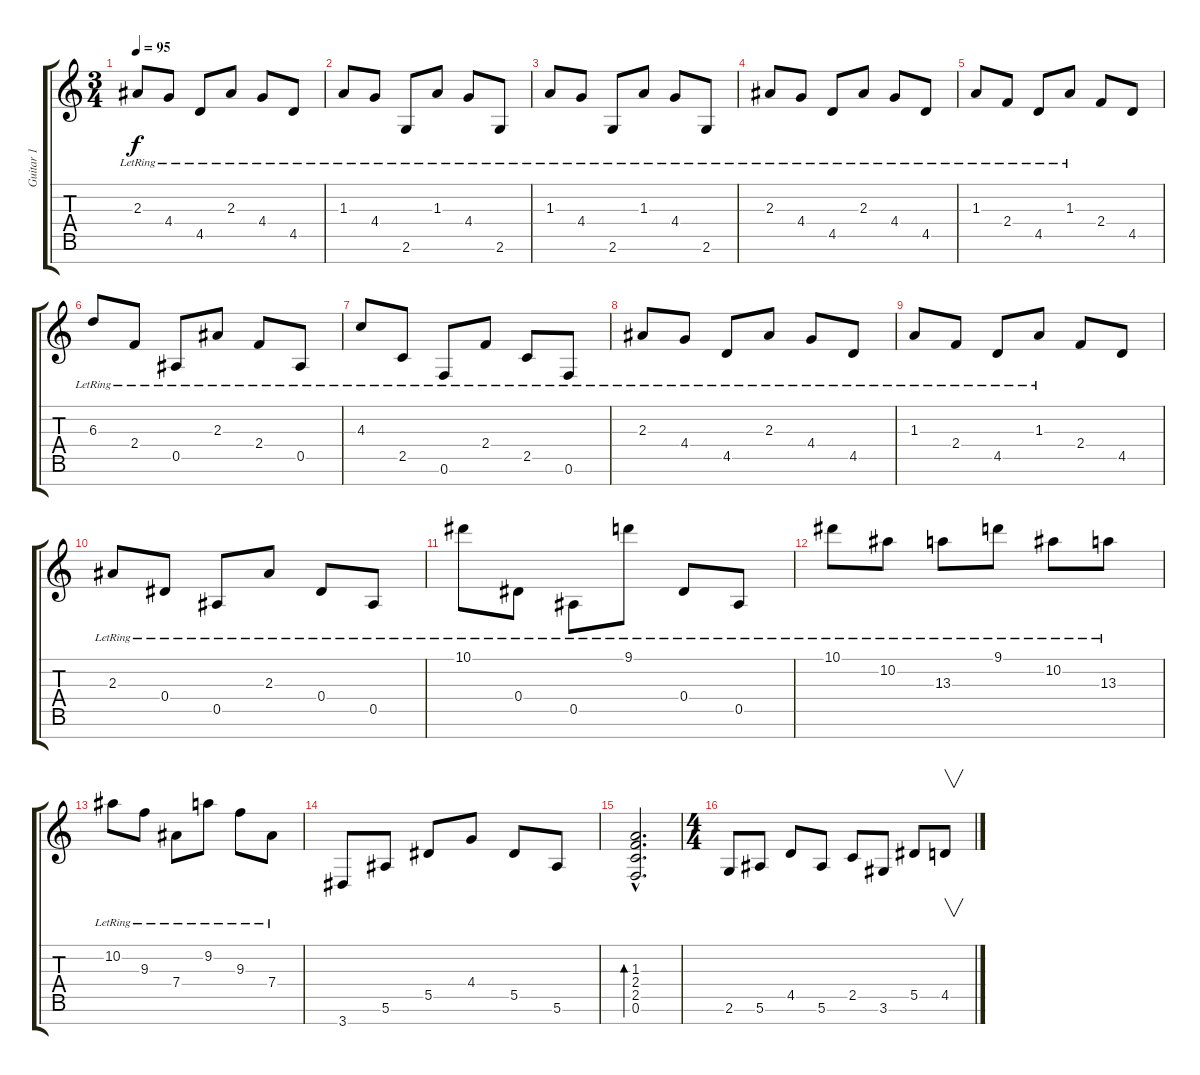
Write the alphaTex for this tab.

\track ("Guitar 1" "Guitar 1") {instrument distortionguitar}
\staff {score tabs}
\tuning (F4 C4 Ab3 Eb3 Bb2 F2 C2) {hide}
\ts (3 4)
\tempo 95
\clef g2
\ks c
2.3{lr}.8{dy f} 4.4{lr}.8 4.5{lr}.8 2.3{lr}.8 4.4{lr}.8 4.5{lr}.8 |
1.3{lr}.8 4.4{lr}.8 2.6{lr}.8 1.3{lr}.8 4.4{lr}.8 2.6{lr}.8 |
1.3{lr}.8 4.4{lr}.8 2.6{lr}.8 1.3{lr}.8 4.4{lr}.8 2.6{lr}.8 |
2.3{lr}.8 4.4{lr}.8 4.5{lr}.8 2.3{lr}.8 4.4{lr}.8 4.5{lr}.8 |
1.3{lr}.8 2.4{lr}.8 4.5{lr}.8 1.3{lr}.8 2.4.8 4.5.8 |
6.3{lr}.8 2.4{lr}.8 0.5{lr}.8 2.3{lr}.8 2.4{lr}.8 0.5{lr}.8 |
4.3{lr}.8 2.5{lr}.8 0.6{lr}.8 2.4{lr}.8 2.5{lr}.8 0.6{lr}.8 |
2.3{lr}.8 4.4{lr}.8 4.5{lr}.8 2.3{lr}.8 4.4{lr}.8 4.5{lr}.8 |
1.3{lr}.8 2.4{lr}.8 4.5{lr}.8 1.3{lr}.8 2.4.8 4.5.8 |
2.3{lr}.8 0.4{lr}.8 0.5{lr}.8 2.3{lr}.8 0.4{lr}.8 0.5{lr}.8 |
10.1{lr}.8 0.4{lr}.8 0.5{lr}.8 9.1{lr}.8 0.4{lr}.8 0.5{lr}.8 |
10.1{lr}.8 10.2{lr}.8 13.3{lr}.8 9.1{lr}.8 10.2{lr}.8 13.3{lr}.8 |
10.2{lr}.8 9.3{lr}.8 7.4{lr}.8 9.2{lr}.8 9.3{lr}.8 7.4{lr}.8 |
3.7.8 5.6.8 5.5.8 4.4.8 5.5.8 5.6.8 |
(1.3{hac} 2.4{hac} 2.5{hac} 0.6{hac}).2{d bd 120} |
\ts (4 4)
2.6.8{instrument distortionguitar} 5.6.8 4.5.8 5.6.8 2.5.8 3.6.8 5.5.8 4.5.8{v}
